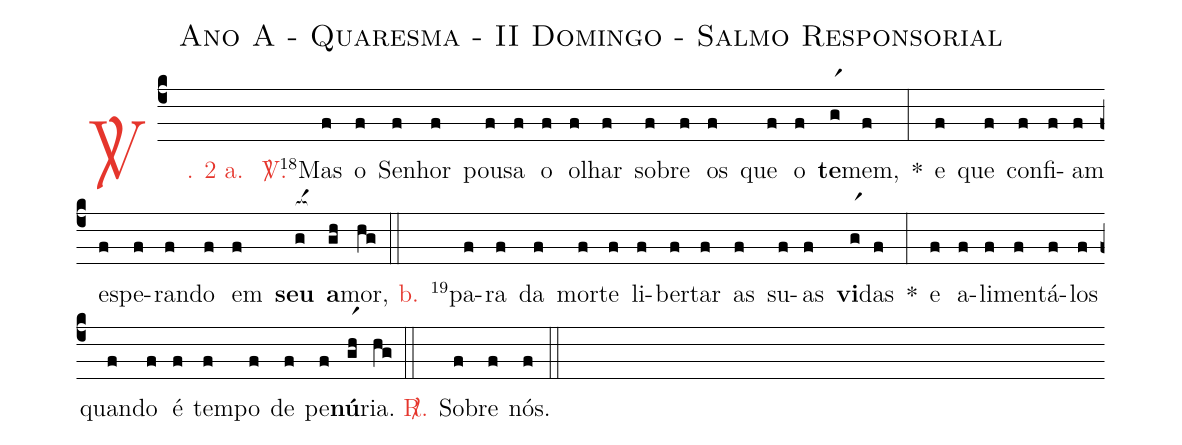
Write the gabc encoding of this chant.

name: Ano A - Quaresma - II Domingo - Salmo Responsorial;
%%
(c4)

<c><sp>V/</sp>. 2 a.</c>() <c><sp>V/</sp>.</c>() <v>\VSup{18}</v>Mas(f) o(f) Se(f)nhor(f) pou(f)sa(f) o(f) o(f)lhar(f) so(f)bre(f) os(f) que(f) o(f) <b>te</b>(gr1)mem,(f) *(:)
e(f) que(f) con(f)fi(f)am(f) es(f)pe(f)ran(f)do(f) em(f) <b>seu</b>(g[ocba:1{]) <b>a</b>(gh[ocba:0}])mor,(hg)

(::)

<nlba><c>b.</c>() <v>\VSup{19}</v>pa</nlba>(f)ra(f) da(f) mor(f)te(f) li(f)ber(f)tar(f) as(f) su(f)as(f) <b>vi</b>(gr1)das(f) *(:)
e(f) a(f)li(f)men(f)tá-(f)los(f) quan(f)do(f) é(f) tem(f)po(f) de(f) pe(f)<b>nú</b>(gr1h)ria.(hg)

(::)

<nlba><c><sp>R/</sp>.</c>() So</nlba>(f)bre(f) nós.(f)

(::)
